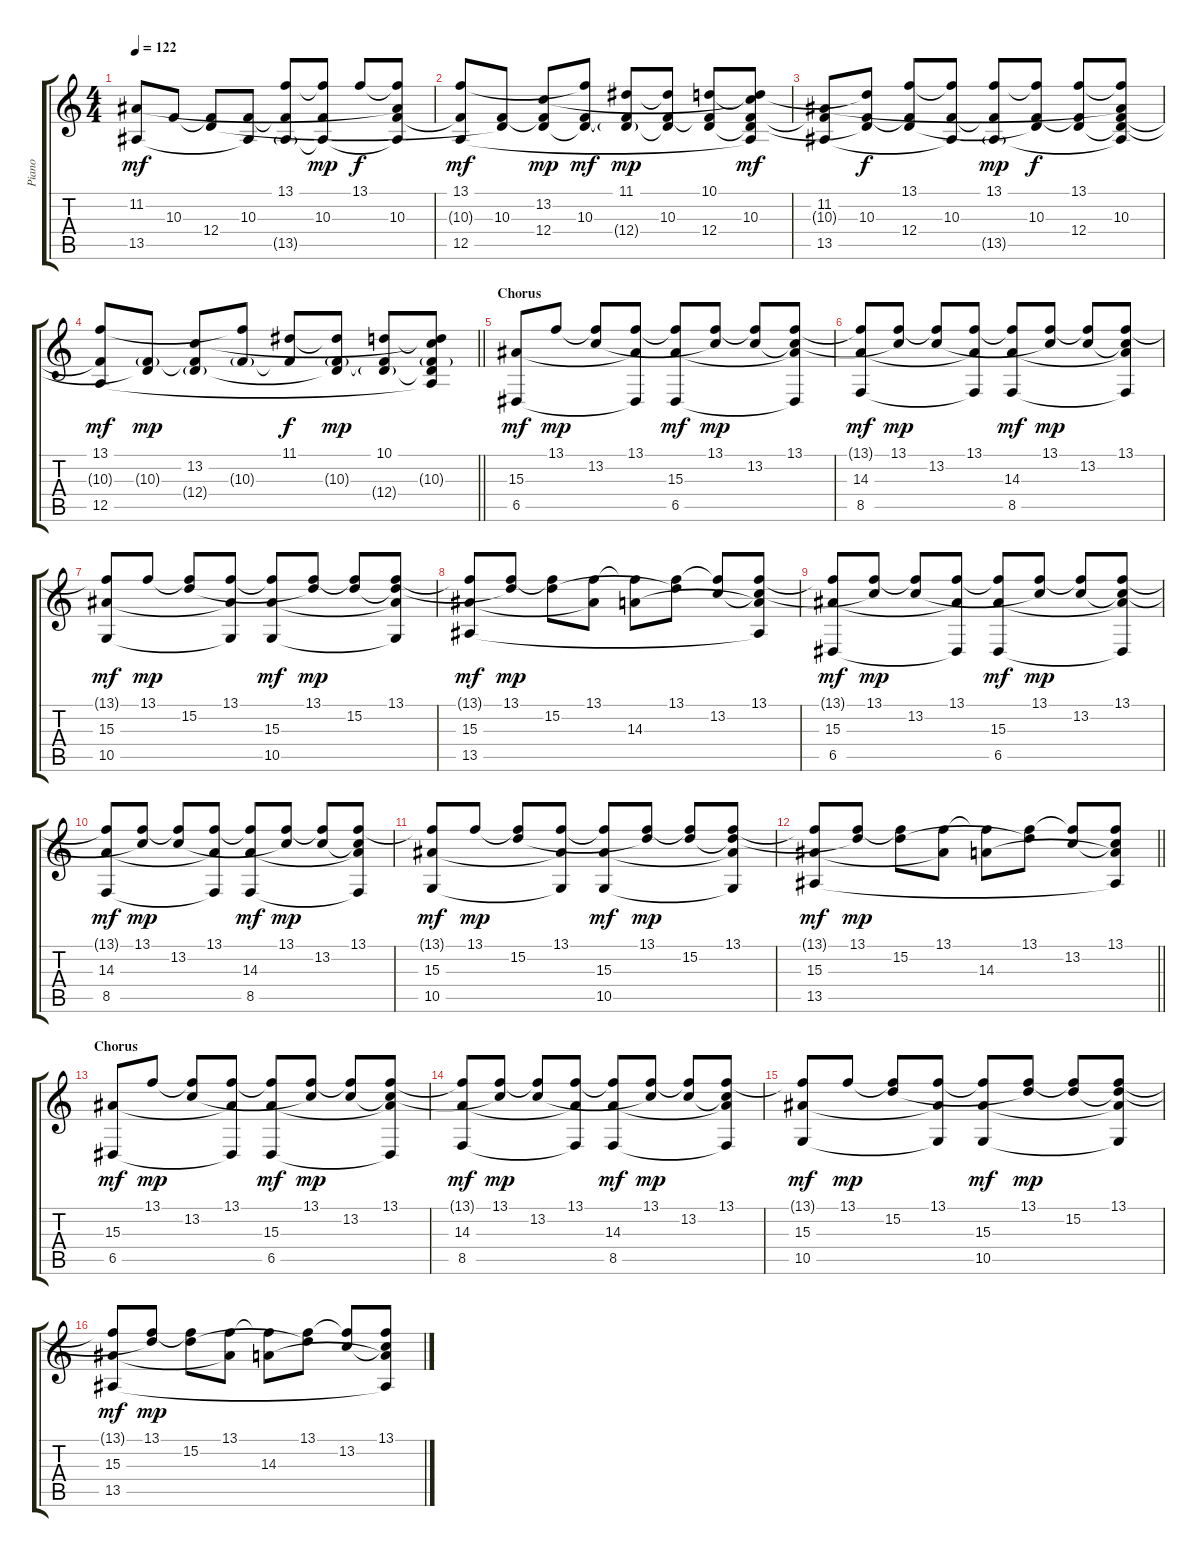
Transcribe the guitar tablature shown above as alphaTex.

\track ("Piano" "Piano") {instrument brightacousticpiano}
\staff {score tabs}
\tuning (E4 B3 G3 D3 A2 E2) {hide}
\ts (4 4)
\tempo 122
\clef g2
\ks c
(11.2 13.5).8{dy mf} 10.3.8 (10.3{t} 12.4).8 (10.3 13.5{t}).8 (13.1 10.3{t} 13.5{g}).8 (13.1{t} 10.3 13.5{t}).8{dy mp} 13.1.8{dy f} (13.1{t} 11.2{t} 10.3 13.5{t}).8 |
(13.1 10.3{t} 12.5).8{dy mf} (10.3 12.4{t}).8 (13.2 10.3{t} 12.4).8{dy mp} (13.1{t} 10.3 12.4{t}).8{dy mf} (11.1 10.3{t} 12.4{g}).8{dy mp} (11.1{t} 10.3 12.4{t}).8 (10.1 10.3{t} 12.4).8 (10.1{t} 13.2{t} 10.3 12.4{t} 12.5{t}).8{dy mf} |
(11.2 10.3{t} 13.5).8 (10.1{t} 10.3 12.4{t}).8{dy f} (13.1 10.3{t} 12.4).8 (13.1{t} 10.3 13.5{t}).8 (13.1 10.3{t} 13.5{g}).8{dy mp} (13.1{t} 10.3 12.4{t}).8{dy f} (13.1 10.3{t} 12.4).8 (13.1{t} 11.2{t} 10.3 12.4{t} 13.5{t}).8 |
\barLineRight lightlight
(13.1 10.3{t} 12.5).8{dy mf} (10.3{g} 12.4{t}).8{dy mp} (13.2 10.3{t} 12.4{g}).8 (13.1{t} 10.3{g}).8 (11.1 10.3{t}).8{dy f} (11.1{t} 10.3{g} 12.4{t}).8{dy mp} (10.1 10.3{t} 12.4{g}).8 (10.1{t} 13.2{t} 10.3{g} 12.4{t} 12.5{t}).8 |
\section ("" "Chorus")
(15.3 6.5).8{dy mf} 13.1.8{dy mp} (13.1{t} 13.2).8 (13.1 15.3{t} 6.5{t}).8 (13.1{t} 15.3 6.5).8{dy mf} (13.1 13.2{t}).8{dy mp} (13.1{t} 13.2).8 (13.1 13.2{t} 15.3{t} 6.5{t}).8 |
(13.1{t} 14.3 8.5).8{dy mf} (13.1 13.2{t}).8{dy mp} (13.1{t} 13.2).8 (13.1 14.3{t} 8.5{t}).8 (13.1{t} 14.3 8.5).8{dy mf} (13.1 13.2{t}).8{dy mp} (13.1{t} 13.2).8 (13.1 13.2{t} 14.3{t} 8.5{t}).8 |
(13.1{t} 15.3 10.5).8{dy mf} 13.1.8{dy mp} (13.1{t} 15.2).8 (13.1 15.3{t} 10.5{t}).8 (13.1{t} 15.3 10.5).8{dy mf} (13.1 15.2{t}).8{dy mp} (13.1{t} 15.2).8 (13.1 15.2{t} 15.3{t} 10.5{t}).8 |
(13.1{t} 15.3 13.5).8{dy mf} (13.1 15.2{t}).8{dy mp} (13.1{t} 15.2).8 (13.1 15.3{t}).8 (13.1{t} 14.3).8 (13.1 15.2{t}).8 (13.1{t} 13.2).8 (13.1 13.2{t} 14.3{t} 13.5{t}).8 |
(13.1{t} 15.3 6.5).8{dy mf} (13.1 13.2{t}).8{dy mp} (13.1{t} 13.2).8 (13.1 15.3{t} 6.5{t}).8 (13.1{t} 15.3 6.5).8{dy mf} (13.1 13.2{t}).8{dy mp} (13.1{t} 13.2).8 (13.1 13.2{t} 15.3{t} 6.5{t}).8 |
(13.1{t} 14.3 8.5).8{dy mf} (13.1 13.2{t}).8{dy mp} (13.1{t} 13.2).8 (13.1 14.3{t} 8.5{t}).8 (13.1{t} 14.3 8.5).8{dy mf} (13.1 13.2{t}).8{dy mp} (13.1{t} 13.2).8 (13.1 13.2{t} 14.3{t} 8.5{t}).8 |
(13.1{t} 15.3 10.5).8{dy mf} 13.1.8{dy mp} (13.1{t} 15.2).8 (13.1 15.3{t} 10.5{t}).8 (13.1{t} 15.3 10.5).8{dy mf} (13.1 15.2{t}).8{dy mp} (13.1{t} 15.2).8 (13.1 15.2{t} 15.3{t} 10.5{t}).8 |
\barLineRight lightlight
(13.1{t} 15.3 13.5).8{dy mf} (13.1 15.2{t}).8{dy mp} (13.1{t} 15.2).8 (13.1 15.3{t}).8 (13.1{t} 14.3).8 (13.1 15.2{t}).8 (13.1{t} 13.2).8 (13.1 13.2{t} 14.3{t} 13.5{t}).8 |
\section ("" "Chorus")
(15.3 6.5).8{dy mf} 13.1.8{dy mp} (13.1{t} 13.2).8 (13.1 15.3{t} 6.5{t}).8 (13.1{t} 15.3 6.5).8{dy mf} (13.1 13.2{t}).8{dy mp} (13.1{t} 13.2).8 (13.1 13.2{t} 15.3{t} 6.5{t}).8 |
(13.1{t} 14.3 8.5).8{dy mf} (13.1 13.2{t}).8{dy mp} (13.1{t} 13.2).8 (13.1 14.3{t} 8.5{t}).8 (13.1{t} 14.3 8.5).8{dy mf} (13.1 13.2{t}).8{dy mp} (13.1{t} 13.2).8 (13.1 13.2{t} 14.3{t} 8.5{t}).8 |
(13.1{t} 15.3 10.5).8{dy mf} 13.1.8{dy mp} (13.1{t} 15.2).8 (13.1 15.3{t} 10.5{t}).8 (13.1{t} 15.3 10.5).8{dy mf} (13.1 15.2{t}).8{dy mp} (13.1{t} 15.2).8 (13.1 15.2{t} 15.3{t} 10.5{t}).8 |
(13.1{t} 15.3 13.5).8{dy mf} (13.1 15.2{t}).8{dy mp} (13.1{t} 15.2).8 (13.1 15.3{t}).8 (13.1{t} 14.3).8 (13.1 15.2{t}).8 (13.1{t} 13.2).8 (13.1 13.2{t} 14.3{t} 13.5{t}).8
